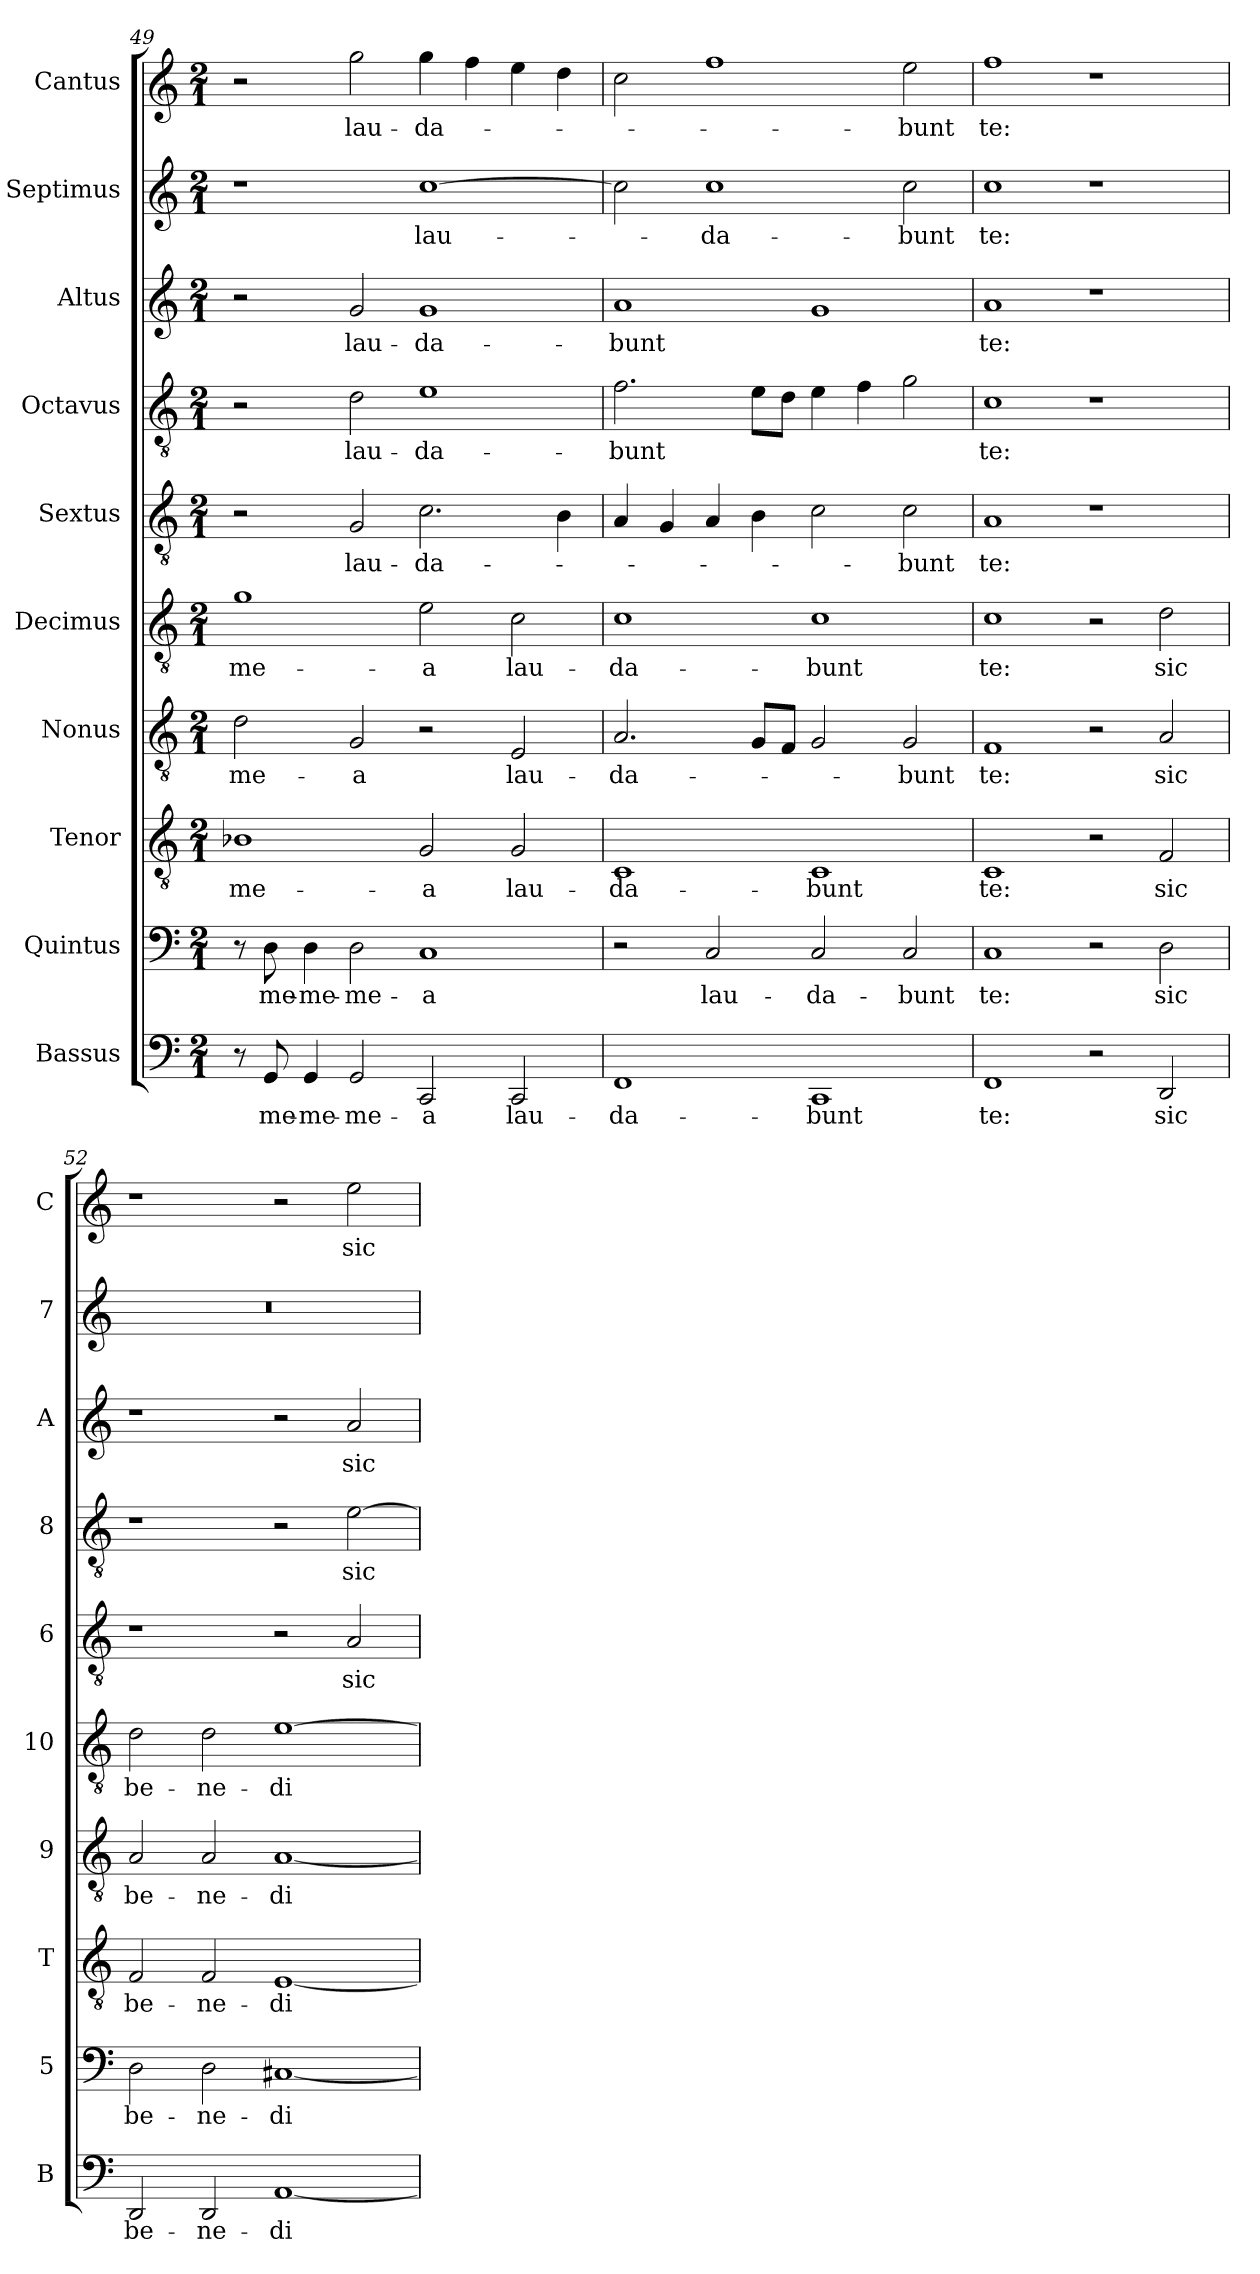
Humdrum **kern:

**kern	**text	**kern	**text	**kern	**text	**kern	**text	**kern	**text	**kern	**text	**kern	**text	**kern	**text	**kern	**text	**kern	**text
*part10	*part10	*part9	*part9	*part8	*part8	*part7	*part7	*part6	*part6	*part5	*part5	*part4	*part4	*part3	*part3	*part2	*part2	*part1	*part1
*staff10	*staff10	*staff9	*staff9	*staff8	*staff8	*staff7	*staff7	*staff6	*staff6	*staff5	*staff5	*staff4	*staff4	*staff3	*staff3	*staff2	*staff2	*staff1	*staff1
*I"Bassus	*	*I"Quintus	*	*I"Tenor	*	*I"Nonus	*	*I"Decimus	*	*I"Sextus	*	*I"Octavus	*	*I"Altus	*	*I"Septimus	*	*I"Cantus	*
*I'B	*	*I'5	*	*I'T	*	*I'9	*	*I'10	*	*I'6	*	*I'8	*	*I'A	*	*I'7	*	*I'C	*
*clefF4	*	*clefF4	*	*clefGv2	*	*clefGv2	*	*clefGv2	*	*clefGv2	*	*clefGv2	*	*clefG2	*	*clefG2	*	*clefG2	*
*k[]	*	*k[]	*	*k[]	*	*k[]	*	*k[]	*	*k[]	*	*k[]	*	*k[]	*	*k[]	*	*k[]	*
*M2/1	*	*M2/1	*	*M2/1	*	*M2/1	*	*M2/1	*	*M2/1	*	*M2/1	*	*M2/1	*	*M2/1	*	*M2/1	*
=49	=49	=49	=49	=49	=49	=49	=49	=49	=49	=49	=49	=49	=49	=49	=49	=49	=49	=49	=49
!	!	!	!	!	!LO:LY:b	!	!LO:LY:b	!	!LO:LY:b	!	!	!	!	!	!	!	!	!	!
8r	.	8r	.	1B-X	me-	2d\	me-	1g	me-	2r	.	2r	.	2r	.	1r	.	2r	.
!	!LO:LY:b	!	!LO:LY:b	!	!	!	!	!	!	!	!	!	!	!	!	!	!	!	!
8GG/	me-	8D\	me-	.	.	.	.	.	.	.	.	.	.	.	.	.	.	.	.
!	!LO:LY:b	!	!LO:LY:b	!	!	!	!	!	!	!	!	!	!	!	!	!	!	!	!
4GG/	me-	4D\	me-	.	.	.	.	.	.	.	.	.	.	.	.	.	.	.	.
!	!LO:LY:b	!	!LO:LY:b	!	!	!	!LO:LY:b	!	!	!	!LO:LY:b	!	!LO:LY:b	!	!LO:LY:b	!	!	!	!LO:LY:b
2GG/	me-	2D\	me-	.	.	2G/	-a	.	.	2G/	lau-	2d\	lau-	2g/	lau-	.	.	2gg\	lau-
!	!LO:LY:b	!	!LO:LY:b	!	!LO:LY:b	!	!	!	!LO:LY:b	!	!LO:LY:b	!	!LO:LY:b	!	!LO:LY:b	!	!LO:LY:b	!	!LO:LY:b
2CC/	-a	1C	-a	2G/	-a	2r	.	2e\	-a	2.c\	-da-	1e	-da-	1g	-da-	[1cc	lau-	4gg\	-da-
.	.	.	.	.	.	.	.	.	.	.	.	.	.	.	.	.	.	4ff\	.
!	!LO:LY:b	!	!	!	!LO:LY:b	!	!LO:LY:b	!	!LO:LY:b	!	!	!	!	!	!	!	!	!	!
2CC/	lau-	.	.	2G/	lau-	2E/	lau-	2c\	lau-	.	.	.	.	.	.	.	.	4ee\	.
.	.	.	.	.	.	.	.	.	.	4B\	.	.	.	.	.	.	.	4dd\	.
=50	=50	=50	=50	=50	=50	=50	=50	=50	=50	=50	=50	=50	=50	=50	=50	=50	=50	=50	=50
!	!LO:LY:b	!	!	!	!LO:LY:b	!	!LO:LY:b	!	!LO:LY:b	!	!	!	!LO:LY:b	!	!LO:LY:b	!	!	!	!
1FF	-da-	2r	.	1C	-da-	2.A/	-da-	1c	-da-	4A/	.	2.f\	-bunt	1a	-bunt	2cc\]	.	2cc\	.
.	.	.	.	.	.	.	.	.	.	4G/	.	.	.	.	.	.	.	.	.
!	!	!	!LO:LY:b	!	!	!	!	!	!	!	!	!	!	!	!	!	!LO:LY:b	!	!
.	.	2C/	lau-	.	.	.	.	.	.	4A/	.	.	.	.	.	1cc	-da-	1ff	.
.	.	.	.	.	.	8G/L	.	.	.	4B\	.	8e\L	.	.	.	.	.	.	.
.	.	.	.	.	.	8F/J	.	.	.	.	.	8d\J	.	.	.	.	.	.	.
!	!LO:LY:b	!	!LO:LY:b	!	!LO:LY:b	!	!	!	!LO:LY:b	!	!	!	!	!	!	!	!	!	!
1CC	-bunt	2C/	-da-	1C	-bunt	2G/	.	1c	-bunt	2c\	.	4e\	.	1g	.	.	.	.	.
.	.	.	.	.	.	.	.	.	.	.	.	4f\	.	.	.	.	.	.	.
!	!	!	!LO:LY:b	!	!	!	!LO:LY:b	!	!	!	!LO:LY:b	!	!	!	!	!	!LO:LY:b	!	!LO:LY:b
.	.	2C/	-bunt	.	.	2G/	-bunt	.	.	2c\	-bunt	2g\	.	.	.	2cc\	-bunt	2ee\	-bunt
=51	=51	=51	=51	=51	=51	=51	=51	=51	=51	=51	=51	=51	=51	=51	=51	=51	=51	=51	=51
!	!LO:LY:b	!	!LO:LY:b	!	!LO:LY:b	!	!LO:LY:b	!	!LO:LY:b	!	!LO:LY:b	!	!LO:LY:b	!	!LO:LY:b	!	!LO:LY:b	!	!LO:LY:b
1FF	te:	1C	te:	1C	te:	1F	te:	1c	te:	1A	te:	1c	te:	1a	te:	1cc	te:	1ff	te:
2r	.	2r	.	2r	.	2r	.	2r	.	1r	.	1r	.	1r	.	1r	.	1r	.
!	!LO:LY:b	!	!LO:LY:b	!	!LO:LY:b	!	!LO:LY:b	!	!LO:LY:b	!	!	!	!	!	!	!	!	!	!
2DD/	sic	2D\	sic	2F/	sic	2A/	sic	2d\	sic	.	.	.	.	.	.	.	.	.	.
=52	=52	=52	=52	=52	=52	=52	=52	=52	=52	=52	=52	=52	=52	=52	=52	=52	=52	=52	=52
!	!LO:LY:b	!	!LO:LY:b	!	!LO:LY:b	!	!LO:LY:b	!	!LO:LY:b	!	!	!	!	!	!	!	!	!	!
2DD/	be-	2D\	be-	2F/	be-	2A/	be-	2d\	be-	1r	.	1r	.	1r	.	0r	.	1r	.
!	!LO:LY:b	!	!LO:LY:b	!	!LO:LY:b	!	!LO:LY:b	!	!LO:LY:b	!	!	!	!	!	!	!	!	!	!
2DD/	-ne-	2D\	-ne-	2F/	-ne-	2A/	-ne-	2d\	-ne-	.	.	.	.	.	.	.	.	.	.
!	!LO:LY:b	!	!LO:LY:b	!	!LO:LY:b	!	!LO:LY:b	!	!LO:LY:b	!	!	!	!	!	!	!	!	!	!
[1AA	-di-	[1C#X	-di-	[1E	-di-	[1A	-di-	[1e	-di-	2r	.	2r	.	2r	.	.	.	2r	.
!	!	!	!	!	!	!	!	!	!	!	!LO:LY:b	!	!LO:LY:b	!	!LO:LY:b	!	!	!	!LO:LY:b
.	.	.	.	.	.	.	.	.	.	2A/	sic	[2e\	sic-	2a/	sic	.	.	2ee\	sic
=	=	=	=	=	=	=	=	=	=	=	=	=	=	=	=	=	=	=	=
*-	*-	*-	*-	*-	*-	*-	*-	*-	*-	*-	*-	*-	*-	*-	*-	*-	*-	*-	*-
